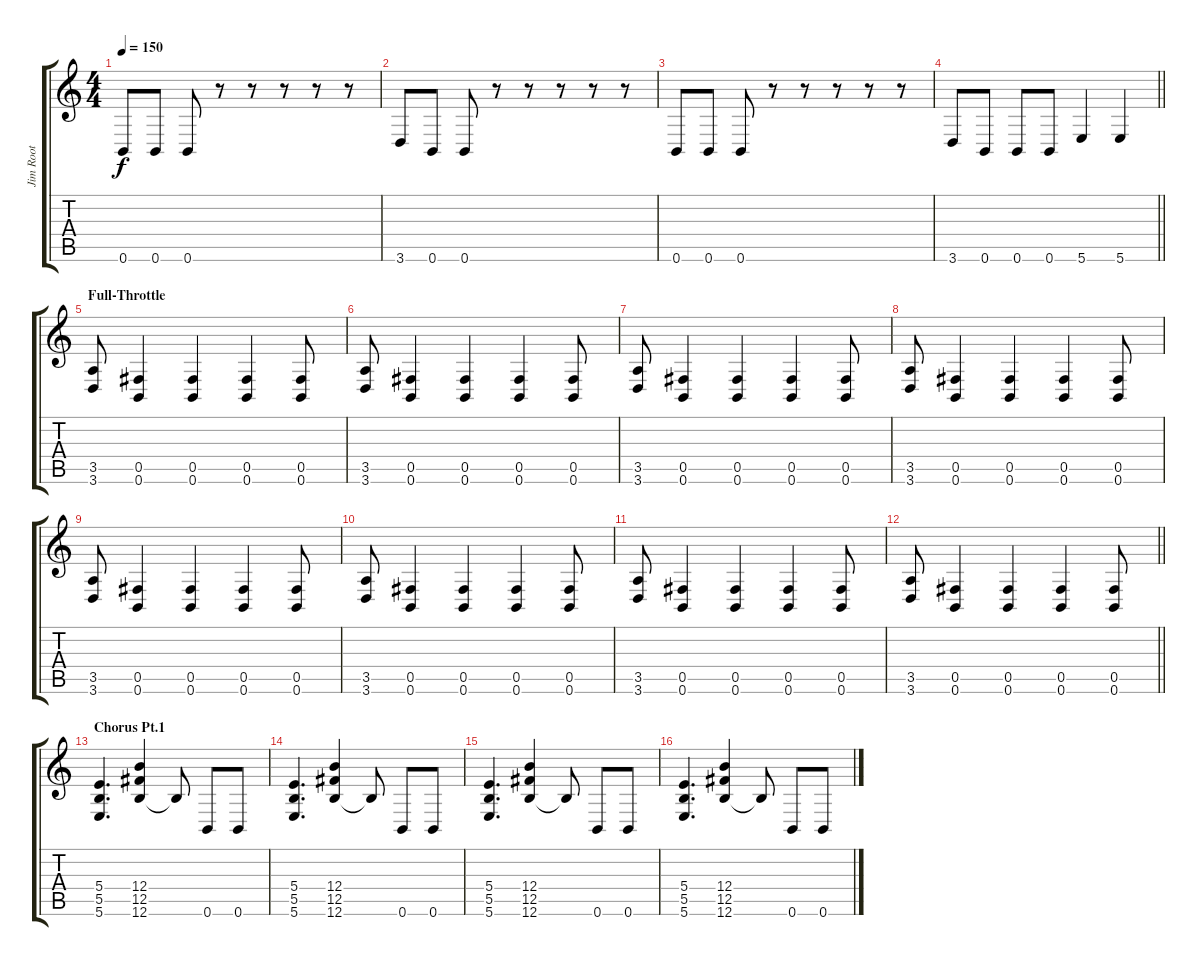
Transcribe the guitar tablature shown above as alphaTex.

\track ("Jim Root" "Jim Root") {instrument distortionguitar}
\staff {score tabs}
\tuning (Db4 Ab3 E3 B2 Gb2 B1) {hide}
\ts (4 4)
\tempo 150
\clef g2
\ks c
0.6.8{dy f} 0.6.8 0.6.8 r.8 r.8 r.8 r.8 r.8 |
3.6.8 0.6.8 0.6.8 r.8 r.8 r.8 r.8 r.8 |
0.6.8 0.6.8 0.6.8 r.8 r.8 r.8 r.8 r.8 |
\barLineRight lightlight
3.6.8 0.6.8 0.6.8 0.6.8 5.6.4 5.6.4 |
\section ("" "Full-Throttle")
(3.5 3.6).8 (0.5 0.6).4 (0.5 0.6).4 (0.5 0.6).4 (0.5 0.6).8 |
(3.5 3.6).8 (0.5 0.6).4 (0.5 0.6).4 (0.5 0.6).4 (0.5 0.6).8 |
(3.5 3.6).8 (0.5 0.6).4 (0.5 0.6).4 (0.5 0.6).4 (0.5 0.6).8 |
(3.5 3.6).8 (0.5 0.6).4 (0.5 0.6).4 (0.5 0.6).4 (0.5 0.6).8 |
(3.5 3.6).8 (0.5 0.6).4 (0.5 0.6).4 (0.5 0.6).4 (0.5 0.6).8 |
(3.5 3.6).8 (0.5 0.6).4 (0.5 0.6).4 (0.5 0.6).4 (0.5 0.6).8 |
(3.5 3.6).8 (0.5 0.6).4 (0.5 0.6).4 (0.5 0.6).4 (0.5 0.6).8 |
\barLineRight lightlight
(3.5 3.6).8 (0.5 0.6).4 (0.5 0.6).4 (0.5 0.6).4 (0.5 0.6).8 |
\section ("" "Chorus Pt.1")
(5.4 5.5 5.6).4{d} (12.4 12.5 12.6).4 12.6{t}.8 0.6.8 0.6.8 |
(5.4 5.5 5.6).4{d} (12.4 12.5 12.6).4 12.6{t}.8 0.6.8 0.6.8 |
(5.4 5.5 5.6).4{d} (12.4 12.5 12.6).4 12.6{t}.8 0.6.8 0.6.8 |
(5.4 5.5 5.6).4{d} (12.4 12.5 12.6).4 12.6{t}.8 0.6.8 0.6.8
